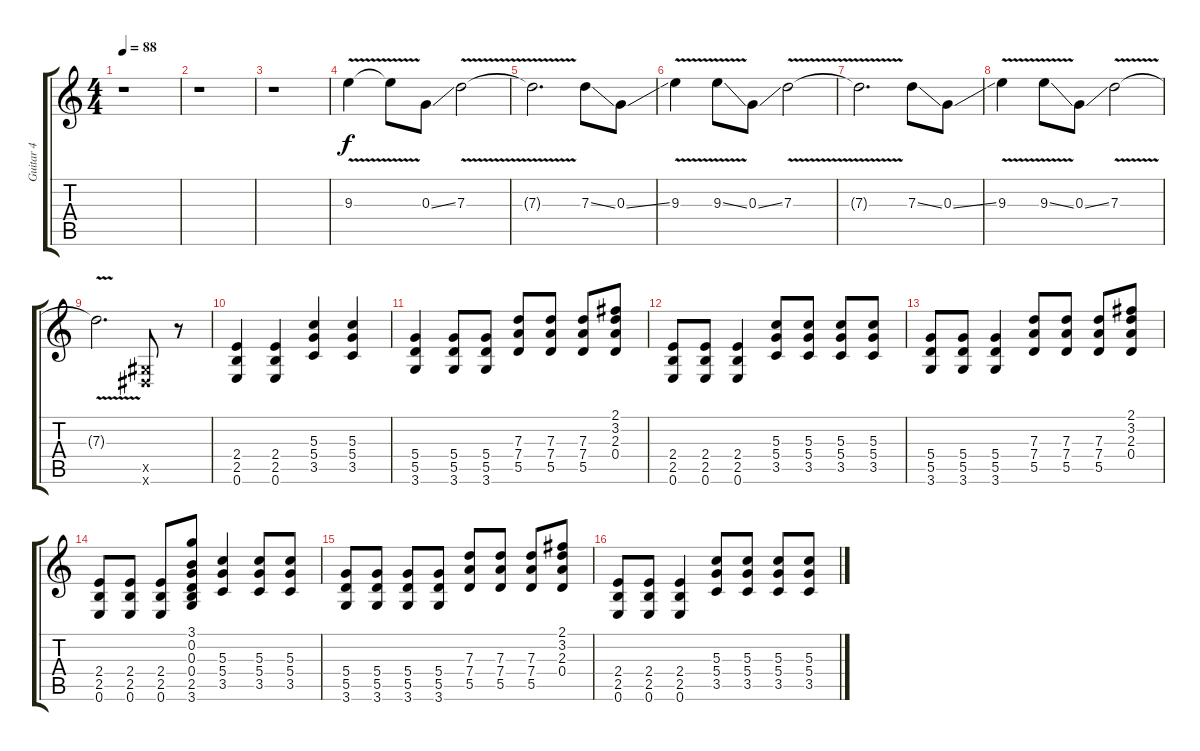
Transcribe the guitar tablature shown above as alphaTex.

\track ("Guitar 4 " "Guitar 4 ") {instrument distortionguitar}
\staff {score tabs}
\tuning (E4 B3 G3 D3 A2 E2) {hide}
\ts (4 4)
\tempo 88
\clef g2
\ks c
r.1{dy f} |
r.1 |
r.1 |
9.3{v}.4 9.3{t}.8 0.3{ss}.8 7.3{v}.2 |
7.3{t}.2{d} 7.3{ss}.8 0.3{ss}.8 |
9.3{v}.4 9.3{v ss}.8 0.3{ss}.8 7.3{v}.2 |
7.3{t}.2{d} 7.3{ss}.8 0.3{ss}.8 |
9.3{v}.4 9.3{v ss}.8 0.3{ss}.8 7.3{v}.2 |
7.3{t}.2{d} (-1.5{x} -1.6{x}).8 r.8 |
(2.4 2.5 0.6).4 (2.4 2.5 0.6).4 (5.3 5.4 3.5).4 (5.3 5.4 3.5).4 |
(5.4 5.5 3.6).4 (5.4 5.5 3.6).8 (5.4 5.5 3.6).8 (7.3 7.4 5.5).8 (7.3 7.4 5.5).8 (7.3 7.4 5.5).8 (2.1 3.2 2.3 0.4).8 |
(2.4 2.5 0.6).8 (2.4 2.5 0.6).8 (2.4 2.5 0.6).4 (5.3 5.4 3.5).8 (5.3 5.4 3.5).8 (5.3 5.4 3.5).8 (5.3 5.4 3.5).8 |
(5.4 5.5 3.6).8 (5.4 5.5 3.6).8 (5.4 5.5 3.6).4 (7.3 7.4 5.5).8 (7.3 7.4 5.5).8 (7.3 7.4 5.5).8 (2.1 3.2 2.3 0.4).8 |
(2.4 2.5 0.6).8 (2.4 2.5 0.6).8 (2.4 2.5 0.6).8 (3.1 0.2 0.3 0.4 2.5 3.6).8 (5.3 5.4 3.5).4 (5.3 5.4 3.5).8 (5.3 5.4 3.5).8 |
(5.4 5.5 3.6).8 (5.4 5.5 3.6).8 (5.4 5.5 3.6).8 (5.4 5.5 3.6).8 (7.3 7.4 5.5).8 (7.3 7.4 5.5).8 (7.3 7.4 5.5).8 (2.1 3.2 2.3 0.4).8 |
(2.4 2.5 0.6).8 (2.4 2.5 0.6).8 (2.4 2.5 0.6).4 (5.3 5.4 3.5).8 (5.3 5.4 3.5).8 (5.3 5.4 3.5).8 (5.3 5.4 3.5).8
